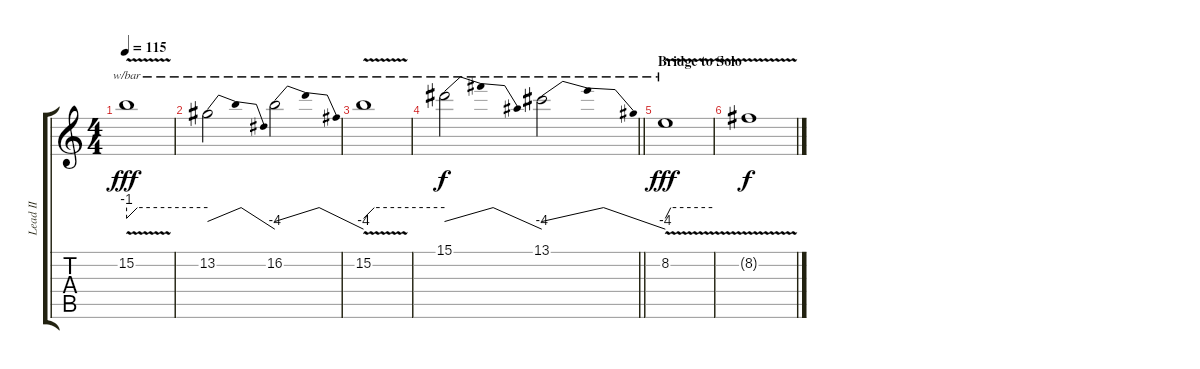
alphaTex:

\track ("Lead II" "Lead II") {instrument distortionguitar}
\staff {score tabs}
\tuning (Eb4 Bb3 Gb3 Db3 Ab2 Eb2) {hide}
\ts (4 4)
\tempo 115
\clef g2
\ks c
15.2{v}.1{tbe (custom default 0 -4 8 0 60 0) dy fff} |
13.2.2{tbe (dip default 0 -6 10 0 30 0 60 -16)} 16.2.2{tbe (dip default 0 -6 10 0 30 0 60 -16)} |
15.2{v}.1{tbe (custom default 0 -4 8 0 60 0)} |
\barLineRight lightlight
15.1.2{tbe (dip default 0 -6 10 0 30 0 60 -16) dy f} 13.1.2{tbe (dip default 0 -6 10 0 30 0 60 -16)} |
\section ("" "Bridge to Solo")
8.2{v}.1{tbe (custom default 0 -4 7 0 60 0) dy fff} |
8.2{t}.1{dy f}
